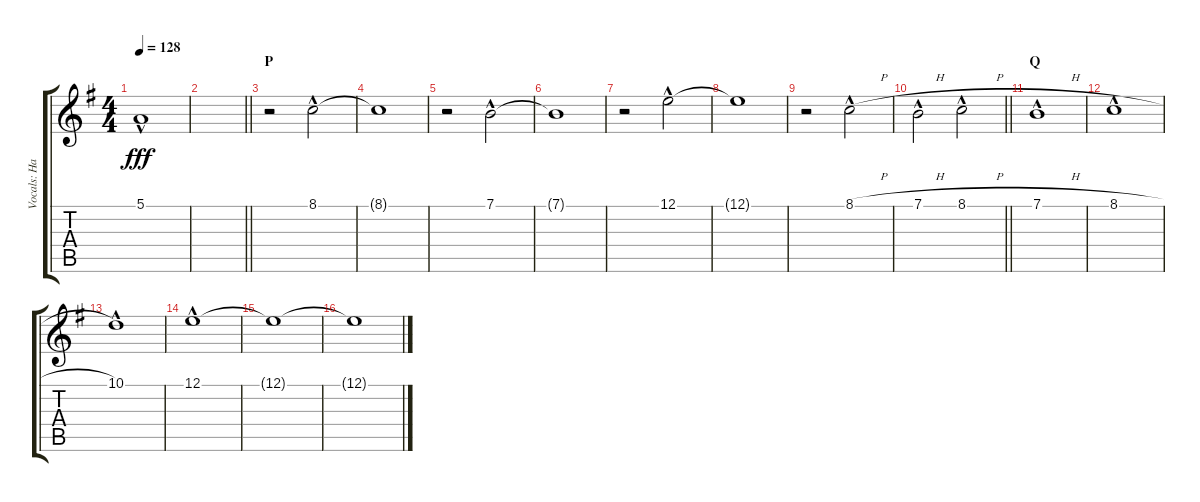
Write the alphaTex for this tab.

\track ("Vocals: Halford" "Vocals: Ha") {instrument lead1square}
\staff {score tabs}
\tuning (E4 B3 G3 D3 A2 E2) {hide}
\ts (4 4)
\tempo 128
\clef g2
\ks g
5.1{hac}.1{dy fff} |
\barLineRight lightlight
|
\section ("" "P")
r.2 8.1{hac}.2 |
8.1{t}.1 |
r.2 7.1{hac}.2 |
7.1{t}.1 |
r.2 12.1{hac}.2 |
12.1{t}.1 |
r.2 8.1{h hac}.2 |
\barLineRight lightlight
7.1{h hac}.2 8.1{h hac}.2 |
\section ("" "Q")
7.1{h hac}.1{volume 16 instrument synthstrings1} |
8.1{h hac}.1 |
10.1{hac}.1 |
12.1{hac}.1 |
12.1{t}.1 |
12.1{t}.1
